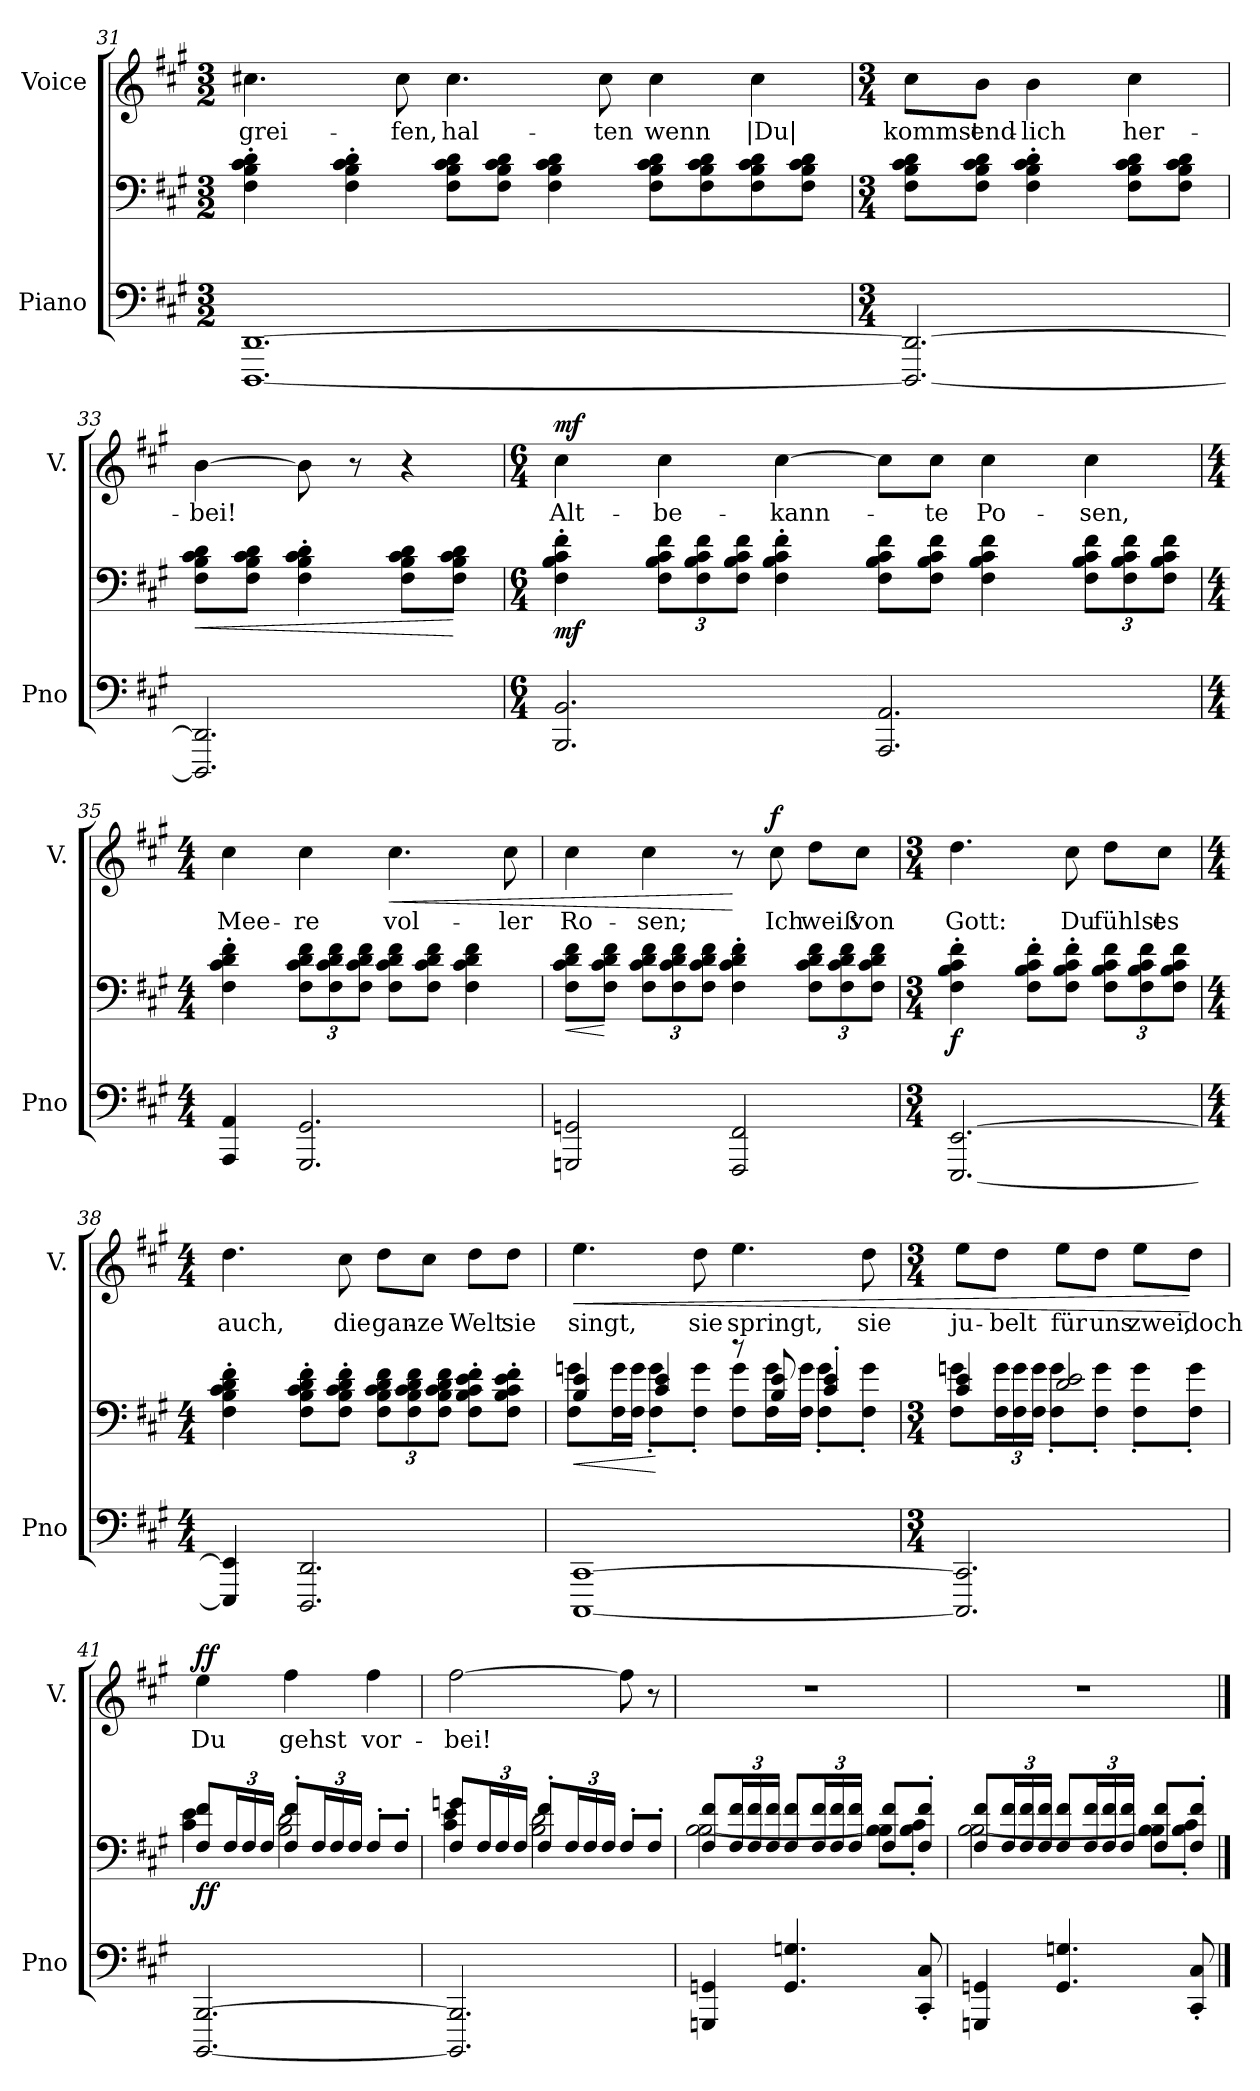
**kern	**kern	**dynam	**kern	**text	**dynam
*part2	*part2	*part2	*part1	*part1	*part1
*staff3	*staff2	*staff2/3	*staff1	*staff1	*staff1
*I"Piano	*	*	*I"Voice	*	*
*I'Pno	*	*	*I'V.	*	*
!!LO:LB:g=z
*clefF4	*clefF4	*	*clefG2	*	*
*k[f#c#g#]	*k[f#c#g#]	*	*k[f#c#g#]	*	*
*f#:	*f#:	*	*f#:	*	*
*M3/2	*M3/2	*	*M3/2	*	*
=31	=31	=31	=31	=31	=31
!	!	!	!LO:TX:a:B:t=poco accel.	!	!
!	!	!	!	!LO:LY:b	!
*	*	*	*^	*	*
*	*	*	*	*^	*	*
*	*	*	*	*	*^	*	*
*	*	*	*	*	*	*^	*	*
*	*	*	*	*	*	*	*^	*	*
*	*	*	*	*	*	*	*	*^	*	*
*	*	*	*	*	*	*	*	*	*^	*	*
*	*	*	*	*	*	*	*	*	*	*^	*	*
*	*	*	*	*	*	*	*	*	*	*	*^	*	*
*	*	*	*	*	*	*	*	*	*	*	*	*^	*	*
*	*	*	*	*	*	*	*	*	*	*	*	*	*^	*	*
*	*	*	*	*	*	*	*	*	*	*	*	*	*	*^	*	*
*	*	*	*	*	*	*	*	*	*	*	*	*	*	*	*^	*	*
[>1.DD/ [<1.DDD/	4d\'> 4c#\'> 4B\'> 4F#\'>	.	4.cc#X\	16ryy	8ryy	8.ryy	4ryy	4ryy	4..ryy	2ryy	2ryy	2ryy	2.ryy	2ryy	2...ryy	1ryy	grei-	.
.	.	.	.	1ryy	.	.	.	.	.	.	.	.	.	.	.	.	.	.
.	.	.	.	.	1ryy	.	.	.	.	.	.	.	.	.	.	.	.	.
.	.	.	.	.	.	1ryy	.	.	.	.	.	.	.	.	.	.	.	.
.	4d\'> 4c#\'> 4B\'> 4F#\'>	.	.	.	.	.	1ryy	16ryy	.	.	.	.	.	.	.	.	.	.
.	.	.	.	.	.	.	.	1ryy	.	.	.	.	.	.	.	.	.	.
!	!	!	!	!	!	!	!	!	!	!	!	!	!	!	!	!	!LO:LY:b	!
.	.	.	8cc#\	.	.	.	.	.	.	.	.	.	.	.	.	.	-fen,	.
.	.	.	.	.	.	.	.	.	1ryy	.	.	.	.	.	.	.	.	.
!	!	!	!	!	!	!	!	!	!	!	!	!	!	!	!	!	!LO:LY:b	!
.	8d\ 8c#\ 8B\ 8F#\L	.	4.cc#\	.	.	.	.	.	.	16ryy	8ryy	8.ryy	.	4ryy	.	.	hal-	.
.	.	.	.	.	.	.	.	.	.	2...ryy	.	.	.	.	.	.	.	.
.	8d\ 8c#\ 8B\ 8F#\J	.	.	.	.	.	.	.	.	.	2..ryy	.	.	.	.	.	.	.
.	.	.	.	.	.	.	.	.	.	.	.	2ryy	.	.	.	.	.	.
.	4d\ 4c#\ 4B\ 4F#\	.	.	.	.	.	.	.	.	.	.	.	2.ryy	16ryy	.	.	.	.
.	.	.	.	.	.	.	.	.	.	.	.	.	.	2ryy	.	.	.	.
!	!	!	!	!	!	!	!	!	!	!	!	!	!	!	!	!	!LO:LY:b	!
.	.	.	8cc#\	.	.	.	.	.	.	.	.	.	.	.	.	.	-ten	.
.	.	.	.	.	.	.	.	.	.	.	.	.	.	.	2ryy	.	.	.
!	!	!	!	!	!	!	!	!	!	!	!	!	!	!	!	!	!LO:LY:b	!
.	8d\ 8c#\ 8B\ 8F#\L	.	4cc#\	.	.	.	.	.	.	.	.	.	.	.	.	4.ryy	wenn	.
.	.	.	.	4..ryy	.	.	.	.	.	.	.	.	.	.	.	.	.	.
.	8d\ 8c#\ 8B\ 8F#\	.	.	.	4.ryy	.	.	.	.	.	.	.	.	.	.	.	.	.
.	.	.	.	.	.	4ryy	.	.	.	.	.	4ryy	.	.	.	.	.	.
!	!	!	!	!	!	!	!	!	!	!	!	!	!	!	!	!	!LO:LY:b	!
.	8d\ 8c#\ 8B\ 8F#\	.	4cc#\	.	.	.	4ryy	.	.	.	.	.	.	.	.	.	|Du|	.
.	.	.	.	.	.	.	.	8.ryy	.	.	.	.	.	8.ryy	.	.	.	.
.	8d\ 8c#\ 8B\ 8F#\J	.	.	.	.	.	.	.	.	.	.	.	.	.	.	8ryy	.	.
.	.	.	.	.	.	16ryy	.	.	16ryy	.	.	16ryy	.	.	16ryy	.	.	.
*	*	*	*v	*v	*v	*v	*v	*v	*v	*v	*v	*v	*v	*v	*v	*v	*	*
=32	=32	=32	=32	=32	=32
*M3/4	*M3/4	*	*M3/4	*	*
*	*	*	*^	*	*
*	*	*	*	*^	*	*
*	*	*	*	*	*^	*	*
*	*	*	*	*	*	*^	*	*
*	*	*	*	*	*	*	*^	*	*
*	*	*	*	*	*	*	*	*^	*	*
*	*	*	*	*	*	*	*	*	*^	*	*
*	*	*	*	*	*	*	*	*	*	*^	*	*
*	*	*	*	*	*	*	*	*	*	*	*^	*	*
*	*	*	*	*	*	*	*	*	*	*	*	*^	*	*
*	*	*	*	*	*	*	*	*	*	*	*	*	*^	*	*
*	*	*	*	*	*	*	*	*	*	*	*	*	*	*^	*	*
*	*	*	*	*	*	*	*	*	*	*	*	*	*	*	*^	*	*
!	!	!	!	!	!	!	!	!	!	!	!	!	!	!	!	!	!LO:LY:b	!
*	*	*	*	*	*	*	*	*	*v	*v	*v	*v	*v	*v	*v	*v	*	*
2.DD/_> 2.DDD/_<	8d\ 8c#\ 8B\ 8F#\L	.	8cc#\L	16ryy	8.ryy	4ryy	4.ryy	4..ryy	2ryy	kommst	.
.	.	.	.	2ryy	.	.	.	.	.	.	.
!	!	!	!	!	!	!	!	!	!	!LO:LY:b	!
.	8d\ 8c#\ 8B\ 8F#\J	.	8b\J	.	.	.	.	.	.	end-	.
.	.	.	.	.	2ryy	.	.	.	.	.	.
!	!	!	!	!	!	!	!	!	!	!LO:LY:b	!
.	4d\'> 4c#\'> 4B\'> 4F#\'>	.	4b\	.	.	16ryy	.	.	.	-lich	.
.	.	.	.	.	.	4..ryy	.	.	.	.	.
.	.	.	.	.	.	.	4.ryy	.	.	.	.
.	.	.	.	.	.	.	.	4ryy	.	.	.
!	!	!	!	!	!	!	!	!	!	!LO:LY:b	!
.	8d\ 8c#\ 8B\ 8F#\L	.	4cc#\	.	.	.	.	.	8ryy	her-	.
.	.	.	.	8.ryy	.	.	.	.	.	.	.
.	8d\ 8c#\ 8B\ 8F#\J	.	.	.	.	.	.	.	8ryy	.	.
.	.	.	.	.	16ryy	.	.	16ryy	.	.	.
=33	=33	=33	=33	=33	=33	=33	=33	=33	=33	=33	=33
!	!	!LO:HP:b	!	!	!	!	!	!	!	!LO:LY:b	!
*	*	*	*	*	*	*	*	*v	*v	*	*
2.DD/] 2.DDD/]	8d\ 8c#\ 8B\ 8F#\L	<	[>4b\	16ryy	8ryy	8.ryy	4ryy	4..ryy	-bei!	.
.	.	.	.	2ryy	.	.	.	.	.	.
.	8d\ 8c#\ 8B\ 8F#\J	.	.	.	2ryy	.	.	.	.	.
.	.	.	.	.	.	2ryy	.	.	.	.
.	4d\'> 4c#\'> 4B\'> 4F#\'>	.	8b\]	.	.	.	16ryy	.	.	.
.	.	.	.	.	.	.	4..ryy	.	.	.
.	.	.	8r	.	.	.	.	.	.	.
.	.	.	.	.	.	.	.	4ryy	.	.
.	8d\ 8c#\ 8B\ 8F#\L	.	4r	.	.	.	.	.	.	.
.	.	.	.	8.ryy	.	.	.	.	.	.
.	8d\ 8c#\ 8B\ 8F#\J	[	.	.	8ryy	.	.	.	.	.
.	.	.	.	.	.	16ryy	.	16ryy	.	.
*	*	*	*v	*v	*v	*v	*v	*v	*	*
!!LO:LB:g=z
=34	=34	=34	=34	=34	=34
*M6/4	*M6/4	*	*M6/4	*	*
*	*	*	*^	*	*
*	*	*	*	*^	*	*
*	*	*	*	*	*^	*	*
*	*	*	*	*	*	*^	*	*
*	*	*	*	*	*	*	*^	*	*
!	!	!LO:DY:b	!	!	!	!	!	!	!LO:LY:b	!LO:DY:a
*	*	*	*^	*^	*^	*^	*^	*^	*	*
2.BB/ 2.BBB/	4f#\'> 4c#\'> 4B\'> 4F#\'>	mf	4cc#\	16ryy	8ryy	8.ryy	4ryy	4.ryy	4..ryy	2ryy	2ryy	2ryy	2ryy	2...ryy	Alt-	mf
.	.	.	.	1ryy	.	.	.	.	.	.	.	.	.	.	.	.
.	.	.	.	.	1ryy	.	.	.	.	.	.	.	.	.	.	.
.	.	.	.	.	.	1ryy	.	.	.	.	.	.	.	.	.	.
*	*Xbrackettup	*	*	*	*	*	*	*	*	*	*	*	*	*	*	*
!	!	!	!	!	!	!	!	!	!	!	!	!	!	!	!LO:LY:b	!
.	12f#\ 12c#\ 12B\ 12F#\L	.	4cc#\	.	.	.	16ryy	.	.	.	.	.	.	.	-be-	.
.	.	.	.	.	.	.	1ryy	.	.	.	.	.	.	.	.	.
.	12f#\ 12c#\ 12B\ 12F#\	.	.	.	.	.	.	.	.	.	.	.	.	.	.	.
.	.	.	.	.	.	.	.	1ryy	.	.	.	.	.	.	.	.
.	12f#\ 12c#\ 12B\ 12F#\J	.	.	.	.	.	.	.	.	.	.	.	.	.	.	.
.	.	.	.	.	.	.	.	.	1ryy	.	.	.	.	.	.	.
!	!	!	!	!	!	!	!	!	!	!	!	!	!	!	!LO:LY:b	!
.	4f#\'> 4c#\'> 4B\'> 4F#\'>	.	[>4cc#\	.	.	.	.	.	.	16ryy	8ryy	8.ryy	4ryy	.	-kann-	.
.	.	.	.	.	.	.	.	.	.	2...ryy	.	.	.	.	.	.
.	.	.	.	.	.	.	.	.	.	.	2..ryy	.	.	.	.	.
.	.	.	.	.	.	.	.	.	.	.	.	2ryy	.	.	.	.
2.AA/ 2.AAA/	8f#\ 8c#\ 8B\ 8F#\L	.	8cc#\L]	.	.	.	.	.	.	.	.	.	16ryy	.	.	.
.	.	.	.	.	.	.	.	.	.	.	.	.	2ryy	.	.	.
!	!	!	!	!	!	!	!	!	!	!	!	!	!	!	!LO:LY:b	!
.	8f#\ 8c#\ 8B\ 8F#\J	.	8cc#\J	.	.	.	.	.	.	.	.	.	.	.	-te	.
.	.	.	.	.	.	.	.	.	.	.	.	.	.	2ryy	.	.
!	!	!	!	!	!	!	!	!	!	!	!	!	!	!	!LO:LY:b	!
.	4f#\ 4c#\ 4B\ 4F#\	.	4cc#\	.	.	.	.	.	.	.	.	.	.	.	Po-	.
.	.	.	.	4..ryy	.	.	.	.	.	.	.	.	.	.	.	.
.	.	.	.	.	4.ryy	.	.	.	.	.	.	.	.	.	.	.
.	.	.	.	.	.	4ryy	.	.	.	.	.	4ryy	.	.	.	.
!	!	!	!	!	!	!	!	!	!	!	!	!	!	!	!LO:LY:b	!
.	12f#\ 12c#\ 12B\ 12F#\L	.	4cc#\	.	.	.	.	.	.	.	.	.	.	.	-sen,	.
.	.	.	.	.	.	.	8.ryy	.	.	.	.	.	8.ryy	.	.	.
.	12f#\ 12c#\ 12B\ 12F#\	.	.	.	.	.	.	.	.	.	.	.	.	.	.	.
.	.	.	.	.	.	.	.	8ryy	.	.	.	.	.	.	.	.
.	12f#\ 12c#\ 12B\ 12F#\J	.	.	.	.	.	.	.	.	.	.	.	.	.	.	.
.	.	.	.	.	.	16ryy	.	.	16ryy	.	.	16ryy	.	16ryy	.	.
*	*	*	*v	*v	*v	*v	*v	*v	*v	*v	*v	*v	*v	*v	*	*
=35	=35	=35	=35	=35	=35
*M4/4	*M4/4	*	*M4/4	*	*
*	*	*	*^	*	*
*	*	*	*	*^	*	*
*	*	*	*	*	*^	*	*
*	*	*	*	*	*	*^	*	*
*	*	*	*	*	*	*	*^	*	*
*	*	*	*	*	*	*	*	*^	*	*
*	*	*	*	*	*	*	*	*	*^	*	*
*	*	*	*	*	*	*	*	*	*	*^	*	*
*	*	*	*	*	*	*	*	*	*	*	*^	*	*
*	*	*	*	*	*	*	*	*	*	*	*	*^	*	*
*	*	*	*	*	*	*	*	*	*	*	*	*	*^	*	*
!	!	!	!	!	!	!	!	!	!	!	!	!	!	!	!LO:LY:b	!
*	*	*	*	*	*	*	*	*	*	*	*	*v	*v	*v	*	*
4AA/ 4AAA/	4f#\'> 4d\'> 4c#\'> 4F#\'>	.	4cc#\	16ryy	8ryy	8.ryy	4ryy	4.ryy	4..ryy	2ryy	2ryy	2.ryy	Mee-	.
.	.	.	.	2...ryy	.	.	.	.	.	.	.	.	.	.
.	.	.	.	.	2..ryy	.	.	.	.	.	.	.	.	.
.	.	.	.	.	.	2ryy	.	.	.	.	.	.	.	.
!	!	!	!	!	!	!	!	!	!	!	!	!	!LO:LY:b	!
2.GG#/ 2.GGG#/	12f#\ 12d\ 12c#\ 12F#\L	.	4cc#\	.	.	.	16ryy	.	.	.	.	.	-re	.
.	.	.	.	.	.	.	2ryy	.	.	.	.	.	.	.
.	12f#\ 12d\ 12c#\ 12F#\	.	.	.	.	.	.	.	.	.	.	.	.	.
.	.	.	.	.	.	.	.	2ryy	.	.	.	.	.	.
.	12f#\ 12d\ 12c#\ 12F#\J	.	.	.	.	.	.	.	.	.	.	.	.	.
.	.	.	.	.	.	.	.	.	2ryy	.	.	.	.	.
!	!	!	!	!	!	!	!	!	!	!	!	!	!LO:LY:b	!LO:HP:b
.	8f#\ 8d\ 8c#\ 8F#\L	.	4.cc#\	.	.	.	.	.	.	16ryy	8ryy	.	vol-	<
.	.	.	.	.	.	.	.	.	.	4..ryy	.	.	.	.
.	8f#\ 8d\ 8c#\ 8F#\J	.	.	.	.	.	.	.	.	.	4.ryy	.	.	.
.	.	.	.	.	.	4ryy	.	.	.	.	.	.	.	.
.	4f#\ 4d\ 4c#\ 4F#\	.	.	.	.	.	.	.	.	.	.	4ryy	.	.
.	.	.	.	.	.	.	8.ryy	.	.	.	.	.	.	.
!	!	!	!	!	!	!	!	!	!	!	!	!	!LO:LY:b	!
.	.	.	8cc#\	.	.	.	.	8ryy	.	.	.	.	-ler	.
.	.	.	.	.	.	16ryy	.	.	16ryy	.	.	.	.	.
!!LO:LB:g=z
=36	=36	=36	=36	=36	=36	=36	=36	=36	=36	=36	=36	=36	=36	=36
!	!	!LO:HP:b	!	!	!	!	!	!	!	!	!	!	!LO:LY:b	!
*	*	*	*	*	*	*	*	*	*	*v	*v	*v	*	*
2GGn/ 2GGGn/	8f#\ 8d\ 8c#\ 8F#\L	<	4cc#\	16ryy	8ryy	8.ryy	4ryy	4.ryy	4..ryy	2ryy	Ro-	.
.	.	.	.	2...ryy	.	.	.	.	.	.	.	.
.	8f#\ 8d\ 8c#\ 8F#\J	[	.	.	2..ryy	.	.	.	.	.	.	.
.	.	.	.	.	.	2ryy	.	.	.	.	.	.
!	!	!	!	!	!	!	!	!	!	!	!LO:LY:b	!
.	12f#\ 12d\ 12c#\ 12F#\L	.	4cc#\	.	.	.	16ryy	.	.	.	-sen;	.
.	.	.	.	.	.	.	2ryy	.	.	.	.	.
.	12f#\ 12d\ 12c#\ 12F#\	.	.	.	.	.	.	.	.	.	.	.
.	.	.	.	.	.	.	.	2ryy	.	.	.	.
.	12f#\ 12d\ 12c#\ 12F#\J	.	.	.	.	.	.	.	.	.	.	.
.	.	.	.	.	.	.	.	.	2ryy	.	.	.
2FF#/ 2FFF#/	4f#\'> 4d\'> 4c#\'> 4F#\'>	.	8r	.	.	.	.	.	.	16ryy	.	[
.	.	.	.	.	.	.	.	.	.	4..ryy	.	.
!	!	!	!	!	!	!	!	!	!	!	!LO:LY:b	!LO:DY:a
.	.	.	8cc#\	.	.	.	.	.	.	.	-Ich	f
.	.	.	.	.	.	4ryy	.	.	.	.	.	.
!	!	!	!	!	!	!	!	!	!	!	!LO:LY:b	!
.	12f#\ 12d\ 12c#\ 12F#\L	.	8dd\L	.	.	.	.	.	.	.	weiß	.
.	.	.	.	.	.	.	8.ryy	.	.	.	.	.
.	12f#\ 12d\ 12c#\ 12F#\	.	.	.	.	.	.	.	.	.	.	.
!	!	!	!	!	!	!	!	!	!	!	!LO:LY:b	!
.	.	.	8cc#\J	.	.	.	.	8ryy	.	.	von	.
.	12f#\ 12d\ 12c#\ 12F#\J	.	.	.	.	.	.	.	.	.	.	.
.	.	.	.	.	.	16ryy	.	.	16ryy	.	.	.
*	*	*	*v	*v	*v	*v	*v	*v	*v	*v	*	*
=37	=37	=37	=37	=37	=37
*M3/4	*M3/4	*	*M3/4	*	*
*	*	*	*^	*	*
*	*	*	*	*^	*	*
*	*	*	*	*	*^	*	*
*	*	*	*	*	*	*^	*	*
*	*	*	*	*	*	*	*^	*	*
*	*	*	*	*	*	*	*	*^	*	*
*	*	*	*	*	*	*	*	*	*^	*	*
!	!	!LO:DY:b	!	!	!	!	!	!	!	!	!LO:LY:b	!
*	*	*	*	*	*	*	*	*	*v	*v	*	*
[>2.EE/ [<2.EEE/	4f#\'> 4c#\'> 4B\'> 4F#\'>	f	4.dd\	16ryy	8ryy	8.ryy	4ryy	4ryy	4..ryy	Gott:	.
.	.	.	.	2ryy	.	.	.	.	.	.	.
.	.	.	.	.	2ryy	.	.	.	.	.	.
.	.	.	.	.	.	2ryy	.	.	.	.	.
.	8f#\'> 8c#\'> 8B\'> 8F#\'>L	.	.	.	.	.	2ryy	16ryy	.	.	.
.	.	.	.	.	.	.	.	4..ryy	.	.	.
!	!	!	!	!	!	!	!	!	!	!LO:LY:b	!
.	8f#\'> 8c#\'> 8B\'> 8F#\'>J	.	8cc#\	.	.	.	.	.	.	Du	.
.	.	.	.	.	.	.	.	.	4ryy	.	.
!	!	!	!	!	!	!	!	!	!	!LO:LY:b	!
.	12f#\ 12c#\ 12B\ 12F#\L	.	8dd\L	.	.	.	.	.	.	fühlst	.
.	.	.	.	8.ryy	.	.	.	.	.	.	.
.	12f#\ 12c#\ 12B\ 12F#\	.	.	.	.	.	.	.	.	.	.
!	!	!	!	!	!	!	!	!	!	!LO:LY:b	!
.	.	.	8cc#\J	.	8ryy	.	.	.	.	es	.
.	12f#\ 12c#\ 12B\ 12F#\J	.	.	.	.	.	.	.	.	.	.
.	.	.	.	.	.	16ryy	.	.	16ryy	.	.
*	*	*	*v	*v	*v	*v	*v	*v	*v	*	*
=38	=38	=38	=38	=38	=38
*M4/4	*M4/4	*	*M4/4	*	*
*	*	*	*^	*	*
*	*	*	*	*^	*	*
*	*	*	*	*	*^	*	*
*	*	*	*	*	*	*^	*	*
*	*	*	*	*	*	*	*^	*	*
*	*	*	*	*	*	*	*	*^	*	*
!	!	!	!	!	!	!	!	!	!	!LO:LY:b	!
*	*	*	*	*	*	*	*	*	*^	*	*
4EE/] 4EEE/]	4f#\'> 4d\'> 4c#\'> 4B\'> 4F#\'>	.	4.dd\	16ryy	8ryy	8.ryy	4ryy	4ryy	4..ryy	2ryy	auch,	.
.	.	.	.	2...ryy	.	.	.	.	.	.	.	.
.	.	.	.	.	2..ryy	.	.	.	.	.	.	.
.	.	.	.	.	.	2ryy	.	.	.	.	.	.
2.DD/ 2.DDD/	8f#\'> 8d\'> 8c#\'> 8B\'> 8F#\'>L	.	.	.	.	.	2.ryy	16ryy	.	.	.	.
.	.	.	.	.	.	.	.	2ryy	.	.	.	.
!	!	!	!	!	!	!	!	!	!	!	!LO:LY:b	!
.	8f#\'> 8d\'> 8c#\'> 8B\'> 8F#\'>J	.	8cc#\	.	.	.	.	.	.	.	die	.
.	.	.	.	.	.	.	.	.	2ryy	.	.	.
!	!	!	!	!	!	!	!	!	!	!	!LO:LY:b	!
.	12f#\ 12d\ 12c#\ 12B\ 12F#\L	.	8dd\L	.	.	.	.	.	.	16ryy	gan-	.
.	.	.	.	.	.	.	.	.	.	4..ryy	.	.
.	12f#\ 12d\ 12c#\ 12B\ 12F#\	.	.	.	.	.	.	.	.	.	.	.
!	!	!	!	!	!	!	!	!	!	!	!LO:LY:b	!
.	.	.	8cc#\J	.	.	.	.	.	.	.	-ze	.
.	12f#\ 12d\ 12c#\ 12B\ 12F#\J	.	.	.	.	.	.	.	.	.	.	.
.	.	.	.	.	.	4ryy	.	.	.	.	.	.
!	!	!	!	!	!	!	!	!	!	!	!LO:LY:b	!
.	8f#\'> 8e\'> 8c#\'> 8B\'> 8F#\'>L	.	8dd\L	.	.	.	.	.	.	.	Welt	.
.	.	.	.	.	.	.	.	8.ryy	.	.	.	.
!	!	!	!	!	!	!	!	!	!	!	!LO:LY:b	!
.	8f#\'> 8e\'> 8c#\'> 8B\'> 8F#\'>J	.	8dd\J	.	.	.	.	.	.	.	sie	.
.	.	.	.	.	.	16ryy	.	.	16ryy	.	.	.
!!LO:PB:g=z
=39	=39	=39	=39	=39	=39	=39	=39	=39	=39	=39	=39	=39
!	!	!LO:HP:b	!	!	!	!	!	!	!	!	!LO:LY:b	!LO:HP:b
*	*^	*	*	*	*	*	*	*	*^	*^	*	*
*	*	*	*	*	*	*	*	*	*	*	*	*	*	*	*
[>1CC#/ [<1CCC#/	4e/ 4B/	8gn\ 8F#\L	<	4.ee\	16ryy	8ryy	8.ryy	4ryy	4ryy	4..ryy	2ryy	2ryy	2.ryy	singt,	<
.	.	.	.	.	2...ryy	.	.	.	.	.	.	.	.	.	.
.	.	16g\ 16F#\L	.	.	.	2..ryy	.	.	.	.	.	.	.	.	.
.	.	16g\ 16F#\JJ	.	.	.	.	2ryy	.	.	.	.	.	.	.	.
.	4e/ 4c#/	8g\'< 8F#\'<L	[	.	.	.	.	2.ryy	16ryy	.	.	.	.	.	.
.	.	.	.	.	.	.	.	.	2ryy	.	.	.	.	.	.
!	!	!	!	!	!	!	!	!	!	!	!	!	!	!LO:LY:b	!
.	.	8g\'< 8F#\'<J	.	8dd\	.	.	.	.	.	.	.	.	.	sie	.
.	.	.	.	.	.	.	.	.	.	2ryy	.	.	.	.	.
!	!	!	!	!	!	!	!	!	!	!	!	!	!	!LO:LY:b	!
.	8r	8g\ 8F#\L	.	4.ee\	.	.	.	.	.	.	16ryy	8ryy	.	springt,	.
.	.	.	.	.	.	.	.	.	.	.	4..ryy	.	.	.	.
.	8e/ 8B/	16g\ 16F#\L	.	.	.	.	.	.	.	.	.	4.ryy	.	.	.
.	.	16g\ 16F#\JJ	.	.	.	.	4ryy	.	.	.	.	.	.	.	.
.	4e/'> 4c#/'>	8g\'< 8F#\'<L	.	.	.	.	.	.	.	.	.	.	4ryy	.	.
.	.	.	.	.	.	.	.	.	8.ryy	.	.	.	.	.	.
!	!	!	!	!	!	!	!	!	!	!	!	!	!	!LO:LY:b	!
.	.	8g\'< 8F#\'<J	.	8dd\	.	.	.	.	.	.	.	.	.	sie	.
.	.	.	.	.	.	.	16ryy	.	.	16ryy	.	.	.	.	.
*	*	*	*	*v	*v	*v	*v	*v	*v	*v	*v	*v	*v	*	*
=40	=40	=40	=40	=40	=40	=40
*M3/4	*M3/4	*	*	*M3/4	*	*
*	*	*	*	*^	*	*
*	*	*	*	*	*^	*	*
*	*	*	*	*	*	*^	*	*
*	*	*	*	*	*	*	*^	*	*
*	*	*	*	*	*	*	*	*^	*	*
*	*	*	*	*	*	*	*	*	*^	*	*
*	*	*	*	*	*	*	*	*	*	*^	*	*
*	*	*	*	*	*	*	*	*	*	*	*^	*	*
*	*	*	*	*	*	*	*	*	*	*	*	*^	*	*
!	!	!	!	!	!	!	!	!	!	!	!	!	!	!LO:LY:b	!
*	*	*	*	*	*	*	*	*v	*v	*v	*v	*v	*v	*	*
2.CC#/] 2.CCC#/]	4e/ 4c#/	8gn\ 8F#\L	.	8ee\L	16ryy	8.ryy	4ryy	4..ryy	ju-	.
.	.	.	.	.	2ryy	.	.	.	.	.
*	*	*brackettup	*	*	*	*	*	*	*	*
!	!	!	!	!	!	!	!	!	!LO:LY:b	!
.	.	24g\ 24F#\L	.	8dd\J	.	.	.	.	-belt	.
.	.	24g\ 24F#\	.	.	.	.	.	.	.	.
.	.	.	.	.	.	2ryy	.	.	.	.
.	.	24g\ 24F#\JJ	.	.	.	.	.	.	.	.
!	!	!	!	!	!	!	!	!	!LO:LY:b	!
.	2e/ 2d/	8g\'< 8F#\'<L	.	8ee\L	.	.	16ryy	.	für	.
.	.	.	.	.	.	.	4..ryy	.	.	.
!	!	!	!	!	!	!	!	!	!LO:LY:b	!
.	.	8g\'< 8F#\'<J	.	8dd\J	.	.	.	.	uns	.
.	.	.	.	.	.	.	.	4ryy	.	.
!	!	!	!	!	!	!	!	!	!LO:LY:b	!
.	.	8g\'< 8F#\'<L	.	8ee\L	.	.	.	.	zwei,	.
.	.	.	.	.	8.ryy	.	.	.	.	.
!	!	!	!	!	!	!	!	!	!LO:LY:b	!
.	.	8g\'< 8F#\'<J	.	8dd\J	.	.	.	.	doch	[
.	.	.	.	.	.	16ryy	.	16ryy	.	.
*	*	*	*	*v	*v	*v	*v	*v	*	*
=41	=41	=41	=41	=41	=41	=41
*	*	*	*	*MM76	*	*
*	*	*	*	*^	*	*
*	*	*	*	*	*^	*	*
*	*	*	*	*	*	*^	*	*
*	*	*	*	*	*	*	*^	*	*
!	!	!	!LO:DY:b	!	!	!	!	!	!LO:LY:b	!LO:DY:a
*	*	*	*	*v	*v	*v	*v	*v	*	*
[>2.BBB/ [<2.BBBB/	8f#/ 8F#/L	4e\ 4c#\	ff	4ee\	Du	ff
.	24F#/L	.	.	.	.	.
.	24F#/	.	.	.	.	.
.	24F#/JJ	.	.	.	.	.
!	!	!	!	!	!LO:LY:b	!
.	8f#/'> 8F#/'>L	2d\ 2B\	.	4ff#\	gehst	.
.	24F#/L	.	.	.	.	.
.	24F#/	.	.	.	.	.
.	24F#/JJ	.	.	.	.	.
!	!	!	!	!	!LO:LY:b	!
.	8F#'>/L	.	.	4ff#\	vor-	.
.	8F#'>/J	.	.	.	.	.
!!LO:LB:g=z
=42	=42	=42	=42	=42	=42	=42
!	!	!	!	!	!LO:LY:b	!
2.BBB/] 2.BBBB/]	8gn/ 8F#/L	4e\ 4c#\	.	[>2ff#\	-bei!	.
.	24F#/L	.	.	.	.	.
.	24F#/	.	.	.	.	.
.	24F#/JJ	.	.	.	.	.
.	8f#/'> 8F#/'>L	2d\ 2B\	.	.	.	.
.	24F#/L	.	.	.	.	.
.	24F#/	.	.	.	.	.
.	24F#/JJ	.	.	.	.	.
.	8F#'>/L	.	.	8ff#\]	.	.
.	8F#'>/J	.	.	8r	.	.
=43	=43	=43	=43	=43	=43	=43
!	!	!	!	!LO:N:vis=1	!	!
4GGn/ 4GGGn/	8f#/ 8F#/L	[<2B\ [>2B\	.	2.r	.	.
.	24f#/ 24F#/L	.	.	.	.	.
.	24f#/ 24F#/	.	.	.	.	.
.	24f#/ 24F#/JJ	.	.	.	.	.
4.Gn/ 4.GG/	8f#/ 8F#/L	.	.	.	.	.
.	24f#/ 24F#/L	.	.	.	.	.
.	24f#/ 24F#/	.	.	.	.	.
.	24f#/ 24F#/JJ	.	.	.	.	.
.	8f#/ 8F#/L	8B\] 8B\]L	.	.	.	.
8C#/'< 8CC#/'<	8f#/'> 8F#/'>J	8c#\'< 8B\'<J	.	.	.	.
=44	=44	=44	=44	=44	=44	=44
!	!	!	!	!LO:N:vis=1	!	!
4GGn/ 4GGGn/	8f#/ 8F#/L	[<2B\ [>2B\	.	2.r	.	.
.	24f#/ 24F#/L	.	.	.	.	.
.	24f#/ 24F#/	.	.	.	.	.
.	24f#/ 24F#/JJ	.	.	.	.	.
4.Gn/ 4.GG/	8f#/ 8F#/L	.	.	.	.	.
.	24f#/ 24F#/L	.	.	.	.	.
.	24f#/ 24F#/	.	.	.	.	.
.	24f#/ 24F#/JJ	.	.	.	.	.
.	8f#/ 8F#/L	8B\] 8B\]L	.	.	.	.
8C#/'< 8CC#/'<	8f#/'> 8F#/'>J	8c#\'< 8B\'<J	.	.	.	.
*	*v	*v	*	*	*	*
==	==	==	==	==	==
*-	*-	*-	*-	*-	*-
